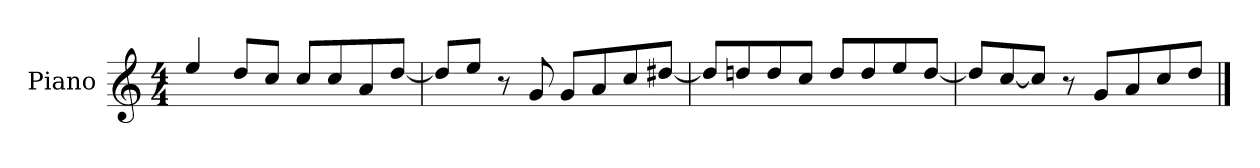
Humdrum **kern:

**kern
*part1
*staff1
*I"Piano
*I'Pno.
*clefG2
*k[]
*M4/4
=1
4ee/
8dd/L
8cc/J
8cc/L
8cc/
8a/
[8dd/J
=2
8dd/L]
8ee/J
8r
8g/
8g/L
8a/
8cc/
[8dd#X/J
=3
8dd#/L]
8ddn/
8dd/
8cc/J
8dd/L
8dd/
8ee/
[8dd/J
=4
8dd/L]
[8cc/
8cc/J]
8r
8g/L
8a/
8cc/
8dd/J
==
*-
